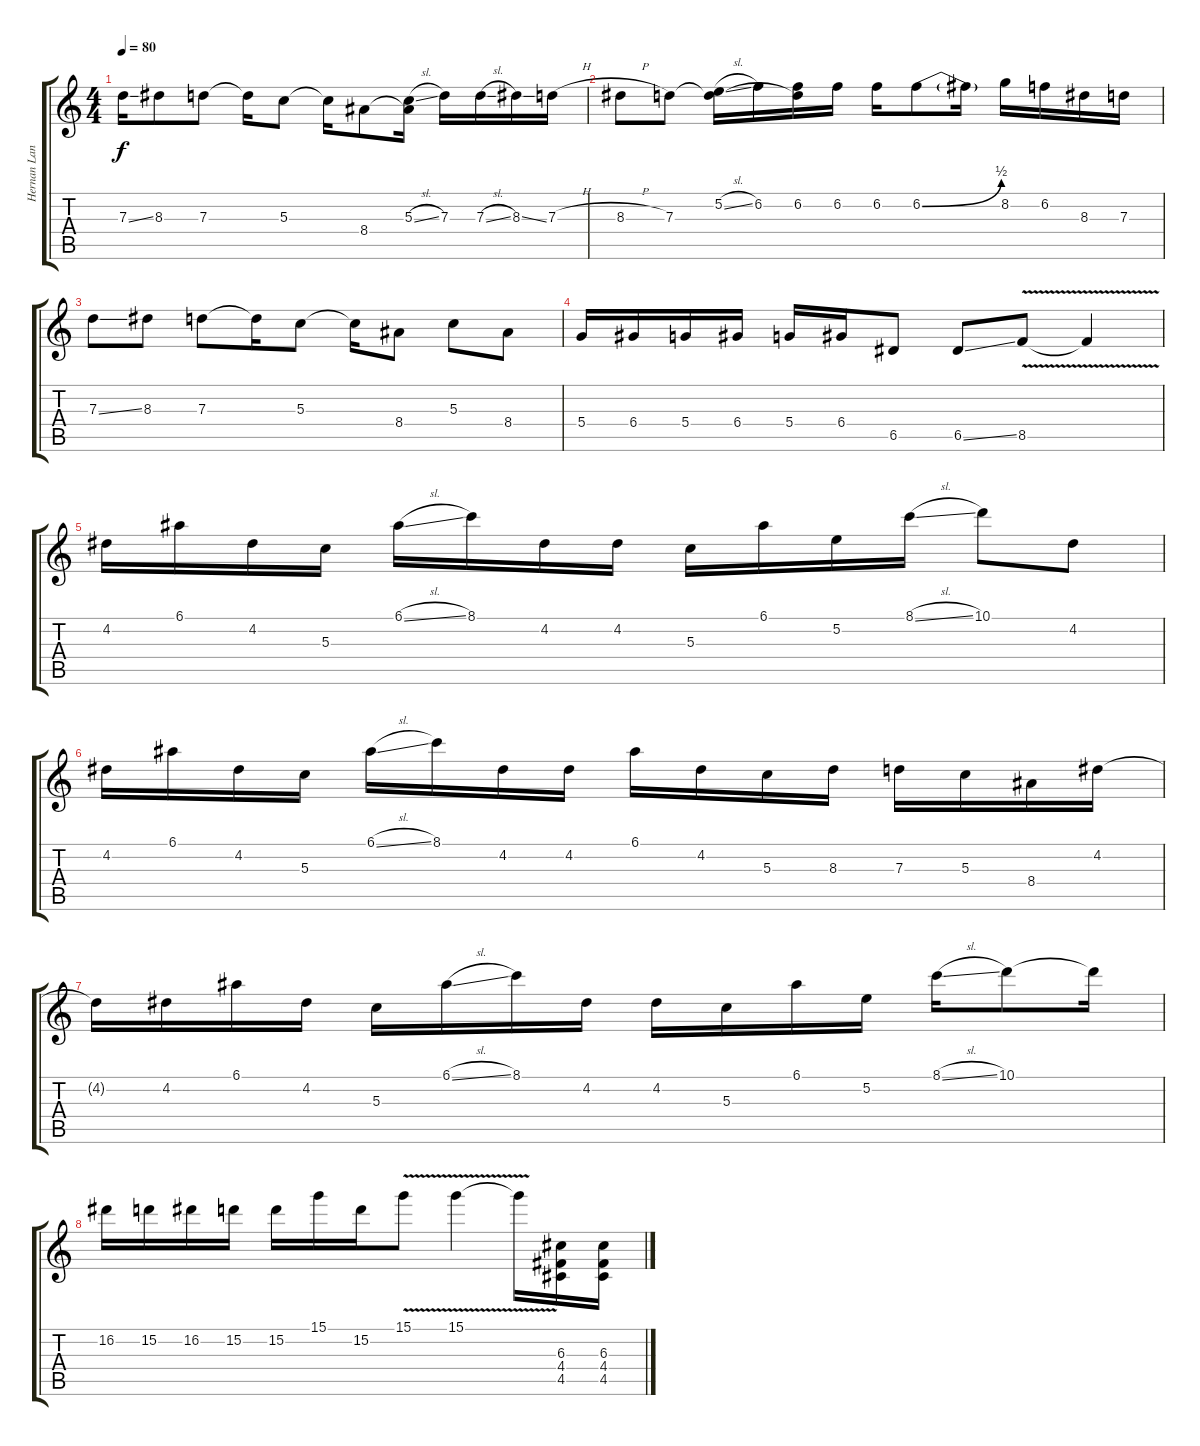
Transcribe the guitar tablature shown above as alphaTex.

\track ("Hernan Langer" "Hernan Lan") {instrument distortionguitar}
\staff {score tabs}
\tuning (E4 B3 G3 D3 A2 E2) {hide}
\ts (4 4)
\tempo 80
\clef g2
\ks c
7.3{ss}.16{dy f} 8.3.8 7.3.8 7.3{t}.16 5.3.8 5.3{t}.16 8.4.8 (5.3{sl} 8.4{t}).16 7.3.16 7.3{sl}.16 8.3{ss}.16 7.3{h}.16 |
8.3{h}.8 7.3.8 (5.2{sl} 7.3{t}).16 6.2.16 (6.2 7.3{t}).16 6.2.16 6.2.16 6.2{be (bend 0 0 60 2)}.8 6.2{t}.16 8.2.16 6.2.16 8.3.16 7.3.16 |
7.3{ss}.8 8.3.8 7.3.8 7.3{t}.16 5.3.8 5.3{t}.16 8.4.8 5.3.8 8.4.8 |
5.4.16 6.4.16 5.4.16 6.4.16 5.4.16 6.4.16 6.5.8 6.5{ss}.8 8.5{v}.8 8.5{t}.4 |
4.2.16 6.1.16 4.2.16 5.3.16 6.1{sl}.16 8.1.16 4.2.16 4.2.16 5.3.16 6.1.16 5.2.16 8.1{sl}.16 10.1.8 4.2.8 |
4.2.16 6.1.16 4.2.16 5.3.16 6.1{sl}.16 8.1.16 4.2.16 4.2.16 6.1.16 4.2.16 5.3.16 8.3.16 7.3.16 5.3.16 8.4.16 4.2.16 |
4.2{t}.16 4.2.16 6.1.16 4.2.16 5.3.16 6.1{sl}.16 8.1.16 4.2.16 4.2.16 5.3.16 6.1.16 5.2.16 8.1{sl}.16 10.1.8 10.1{t}.16 |
16.2.16 15.2.16 16.2.16 15.2.16 15.2.16 15.1.16 15.2.16 15.1{v}.8 15.1{v}.4 15.1{t}.16 (6.3 4.4 4.5).16 (6.3 4.4 4.5).16
